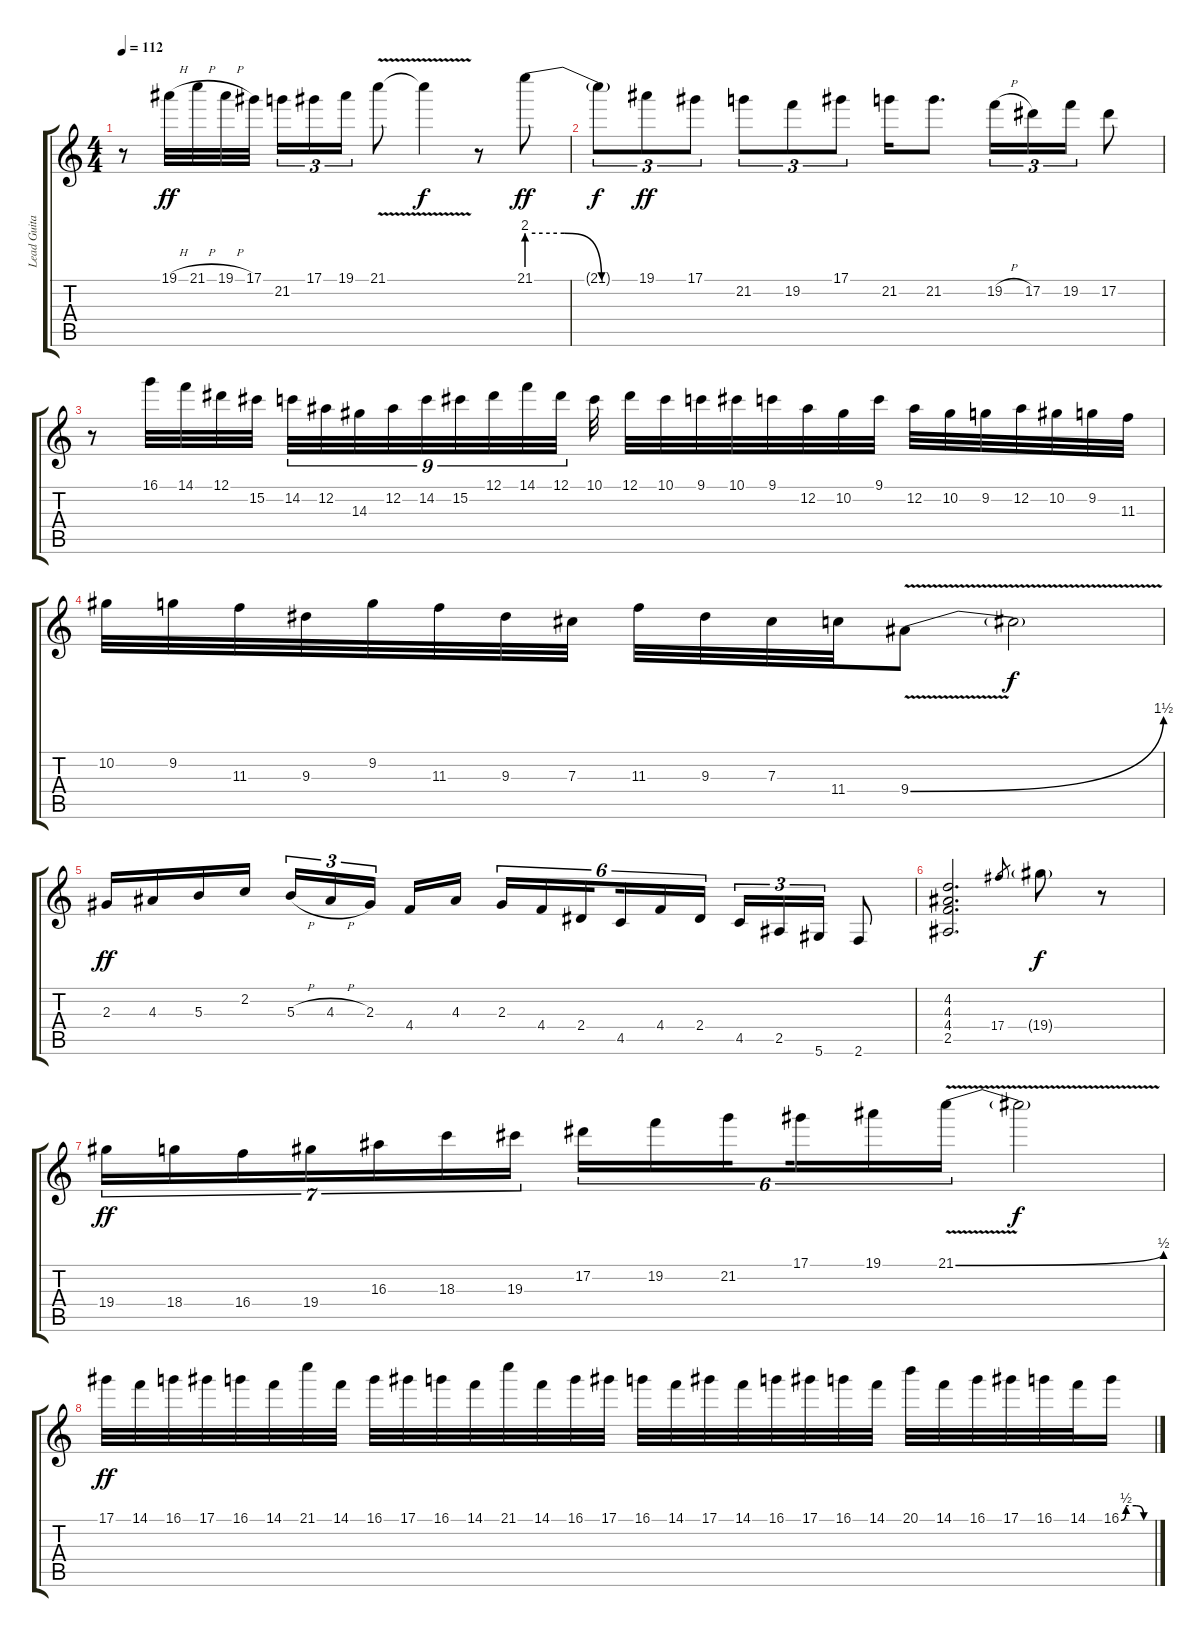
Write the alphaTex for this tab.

\track ("Lead Guitar II" "Lead Guita") {instrument overdrivenguitar}
\staff {score tabs}
\tuning (Eb4 Bb3 Gb3 Db3 Ab2 Eb2) {hide}
\ts (4 4)
\tempo 112
\clef g2
\ks c
r.8{dy mp} 19.1{h}.32{dy ff} 21.1{h}.32 19.1{h}.32 17.1.32 21.2.16{tu (3 2)} 17.1.16{tu (3 2)} 19.1.16{tu (3 2)} 21.1{v}.8 21.1{t}.4{dy f} r.8 21.1{be (custom 0 8 20 8 40 0 60 0)}.8{dy ff} |
21.1{t}.8{tu (3 2) dy f} 19.1.8{tu (3 2) dy ff} 17.1.8{tu (3 2)} 21.2.8{tu (3 2)} 19.2.8{tu (3 2)} 17.1.8{tu (3 2)} 21.2.16 21.2.8{d} 19.2{h}.16{tu (3 2)} 17.2.16{tu (3 2)} 19.2.16{tu (3 2)} 17.2.8 |
r.8 16.1.32 14.1.32 12.1.32 15.2.32 14.2.32{tu (9 8)} 12.2.32{tu (9 8)} 14.3.32{tu (9 8)} 12.2.32{tu (9 8)} 14.2.32{tu (9 8)} 15.2.32{tu (9 8)} 12.1.32{tu (9 8)} 14.1.32{tu (9 8)} 12.1.32{tu (9 8)} 10.1.32 12.1.32 10.1.32 9.1.32 10.1.32 9.1.32 12.2.32 10.2.32 9.1.32 12.2.32 10.2.32 9.2.32 12.2.32 10.2.32 9.2.32 11.3.32 |
10.2.32 9.2.32 11.3.32 9.3.32 9.2.32 11.3.32 9.3.32 7.3.32 11.3.32 9.3.32 7.3.32 11.4.32 9.4{be (bend 0 0 60 6) v}.8 9.4{t}.2{dy f} |
2.3.16{dy ff} 4.3.16 5.3.16 2.2.16 5.3{h}.16{tu (3 2)} 4.3{h}.16{tu (3 2)} 2.3.16{tu (3 2) beam splitsecondary} 4.4.16 4.3.16 2.3.16{tu (6 4)} 4.4.16{tu (6 4)} 2.4.16{tu (6 4) beam splitsecondary} 4.5.16{tu (6 4)} 4.4.16{tu (6 4)} 2.4.16{tu (6 4)} 4.5.16{tu (3 2)} 2.5.16{tu (3 2)} 5.6.16{tu (3 2)} 2.6.8 |
(4.2 4.3 4.4 2.5).2{d} 17.4.8{gr} 19.4{g}.8{dy f} r.8 |
19.4.16{tu (7 4) dy ff} 18.4.16{tu (7 4)} 16.4.16{tu (7 4)} 19.4.16{tu (7 4)} 16.3.16{tu (7 4)} 18.3.16{tu (7 4)} 19.3.16{tu (7 4)} 17.2.16{tu (6 4)} 19.2.16{tu (6 4)} 21.2.16{tu (6 4) beam splitsecondary} 17.1.16{tu (6 4)} 19.1.16{tu (6 4)} 21.1{be (bend 0 0 60 2) v}.16{tu (6 4)} 21.1{t}.2{dy f} |
17.1.32{dy ff} 14.1.32 16.1.32 17.1.32 16.1.32 14.1.32 21.1.32 14.1.32 16.1.32 17.1.32 16.1.32 14.1.32 21.1.32 14.1.32 16.1.32 17.1.32 16.1.32 14.1.32 17.1.32 14.1.32 16.1.32 17.1.32 16.1.32 14.1.32 20.1.32 14.1.32 16.1.32 17.1.32 16.1.32 14.1.32 16.1{be (custom 0 0 10 2 15 2 30 2 45 0 60 0)}.16
